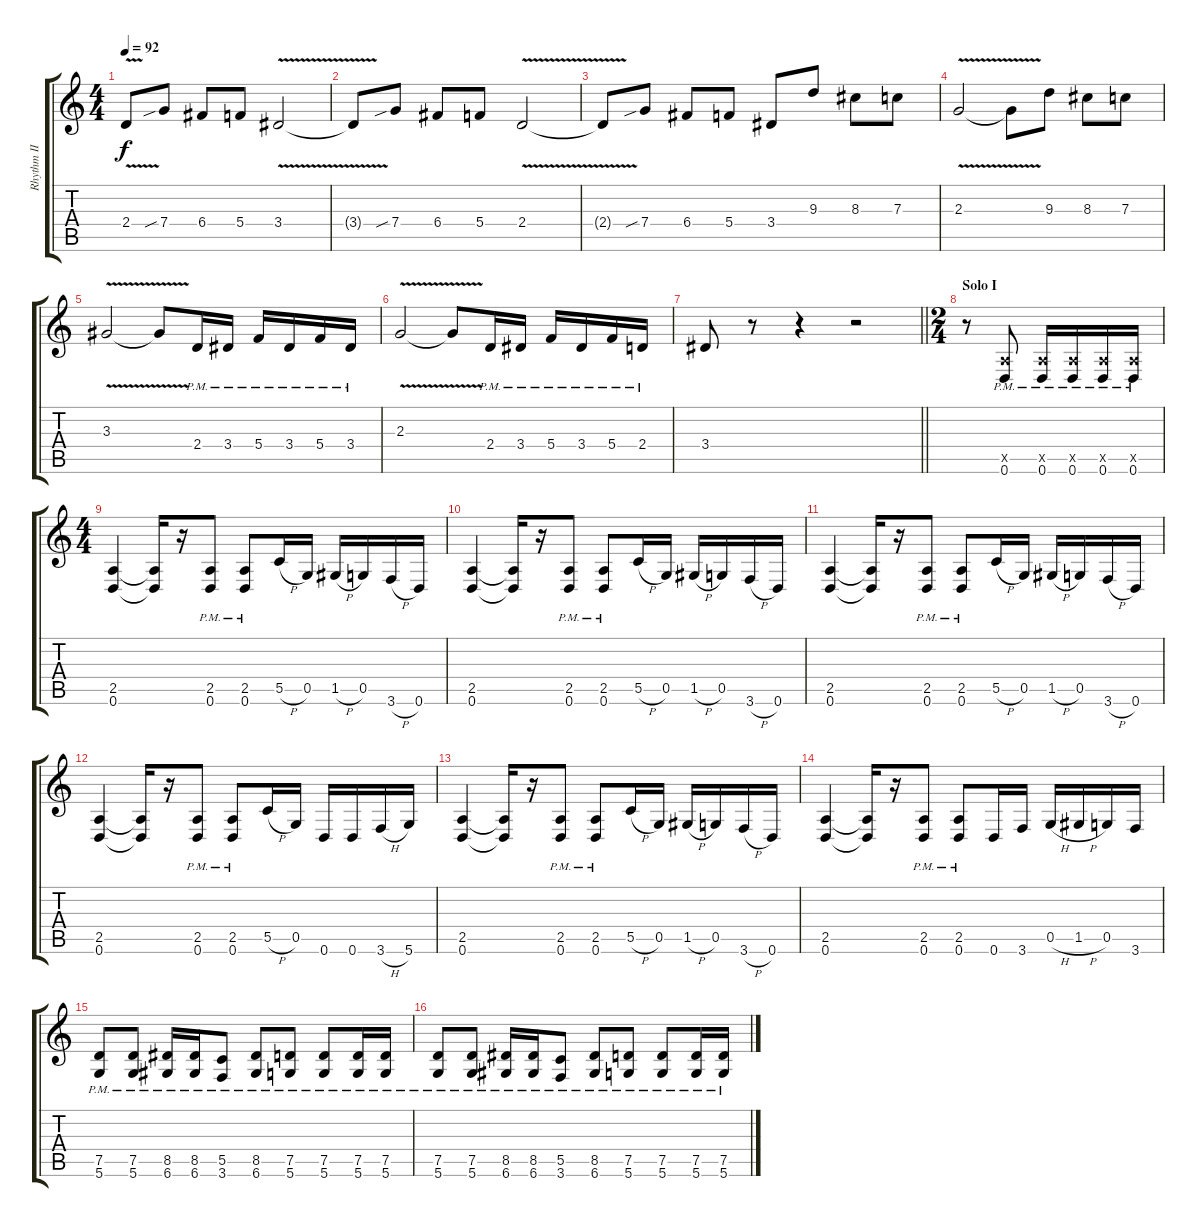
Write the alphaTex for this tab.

\track ("Rhythm II" "Rhythm II") {instrument distortionguitar}
\staff {score tabs}
\tuning (D4 A3 F3 C3 G2 D2) {hide}
\ts (4 4)
\tempo 92
\clef g2
\ks c
2.4{v t}.8{dy f} 7.4{sib}.8 6.4.8 5.4.8 3.4{v}.2 |
3.4{v t}.8 7.4{sib}.8 6.4.8 5.4.8 2.4{v}.2 |
2.4{v t}.8 7.4{sib}.8 6.4.8 5.4.8 3.4.8 9.3.8 8.3.8 7.3.8 |
2.3{v}.2 2.3{v t}.8 9.3.8 8.3.8 7.3.8 |
3.3{v}.2 3.3{t}.8 2.4{pm}.16 3.4{pm}.16 5.4{pm}.16 3.4{pm}.16 5.4{pm}.16 3.4{pm}.16 |
2.3{v}.2 2.3{v t}.8 2.4{pm}.16 3.4{pm}.16 5.4{pm}.16 3.4{pm}.16 5.4{pm}.16 2.4{pm}.16 |
\barLineRight lightlight
3.4.8 r.8 r.4 r.2 |
\ts (2 4)
\section ("" "Solo I")
r.8 (2.5{x} 0.6{pm}).8 (2.5{x} 0.6{pm}).16 (2.5{x} 0.6{pm}).16 (2.5{x} 0.6{pm}).16 (2.5{x} 0.6{pm}).16 |
\ts (4 4)
(2.5 0.6).4 (2.5{t} 0.6{t}).16 r.16 (2.5{pm} 0.6{pm}).8 (2.5{pm} 0.6{pm}).8 5.5{h}.16 0.5.16 1.5{h}.16 0.5.16 3.6{h}.16 0.6.16 |
(2.5 0.6).4 (2.5{t} 0.6{t}).16 r.16 (2.5{pm} 0.6{pm}).8 (2.5{pm} 0.6{pm}).8 5.5{h}.16 0.5.16 1.5{h}.16 0.5.16 3.6{h}.16 0.6.16 |
(2.5 0.6).4 (2.5{t} 0.6{t}).16 r.16 (2.5{pm} 0.6{pm}).8 (2.5{pm} 0.6{pm}).8 5.5{h}.16 0.5.16 1.5{h}.16 0.5.16 3.6{h}.16 0.6.16 |
(2.5 0.6).4 (2.5{t} 0.6{t}).16 r.16 (2.5{pm} 0.6{pm}).8 (2.5{pm} 0.6{pm}).8 5.5{h}.16 0.5.16 0.6.16 0.6.16 3.6{h}.16 5.6.16 |
(2.5 0.6).4 (2.5{t} 0.6{t}).16 r.16 (2.5{pm} 0.6{pm}).8 (2.5{pm} 0.6{pm}).8 5.5{h}.16 0.5.16 1.5{h}.16 0.5.16 3.6{h}.16 0.6.16 |
(2.5 0.6).4 (2.5{t} 0.6{t}).16 r.16 (2.5{pm} 0.6{pm}).8 (2.5{pm} 0.6{pm}).8 0.6.16 3.6.16 0.5{h}.16 1.5{h}.16 0.5.16 3.6.16 |
(7.5{pm} 5.6{pm}).8 (7.5{pm} 5.6{pm}).8 (8.5{pm} 6.6{pm}).16 (8.5{pm} 6.6{pm}).16 (5.5{pm} 3.6{pm}).8 (8.5{pm} 6.6{pm}).8 (7.5{pm} 5.6{pm}).8 (7.5{pm} 5.6{pm}).8 (7.5{pm} 5.6{pm}).16 (7.5{pm} 5.6{pm}).16 |
(7.5{pm} 5.6{pm}).8 (7.5{pm} 5.6{pm}).8 (8.5{pm} 6.6{pm}).16 (8.5{pm} 6.6{pm}).16 (5.5{pm} 3.6{pm}).8 (8.5{pm} 6.6{pm}).8 (7.5{pm} 5.6{pm}).8 (7.5{pm} 5.6{pm}).8 (7.5{pm} 5.6{pm}).16 (7.5{pm} 5.6{pm}).16
